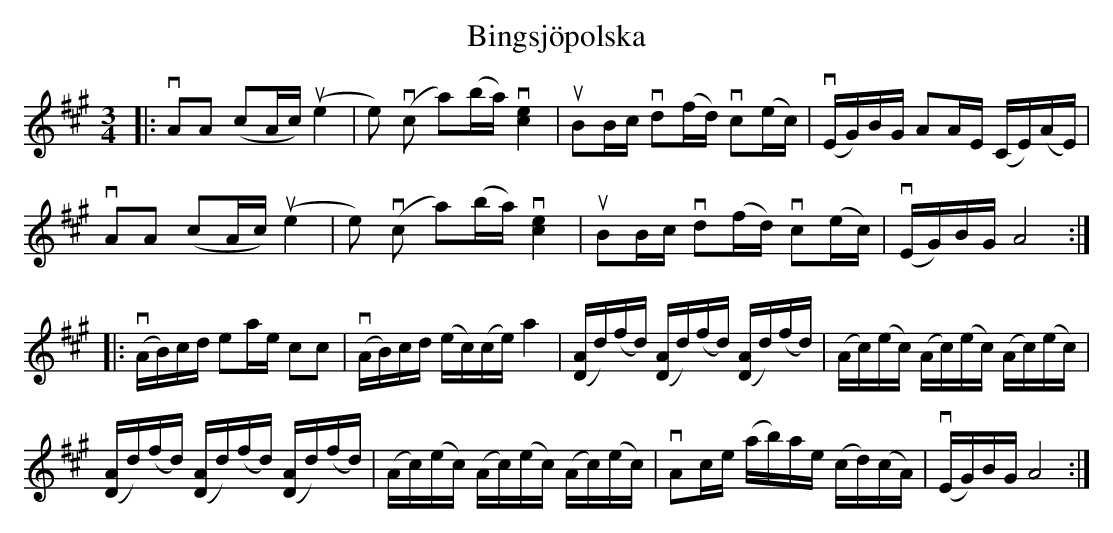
X:1
T: Bingsjöpolska
M: 3/4
L: 1/8
K: A
|: vAA (cA/c/) u(e2 | e) v(c a)(b/a/) v[e2c2] | uBB/c/ vd(f/d/) vc(e/c/) | (vE/G/)B/G/ AA/E/ (C/E/)(A/E/) |
vAA (cA/c/) u(e2 | e) v(c a)(b/a/) v[e2c2] | uBB/c/ vd(f/d/) vc(e/c/) | v(E/G/)B/G/ A4 :|
|: v(A/B/)c/d/ ea/e/ cc | v(A/B/)c/d/ (e/c/)(c/e/) a2 | ([A/D/]d/)(f/d/) ([A/D/]d/)(f/d/) ([A/D/]d/)(f/d/) | (A/c/)(e/c/) (A/c/)(e/c/) (A/c/)(e/c/) |
([A/D/]d/)(f/d/) ([A/D/]d/)(f/d/) ([A/D/]d/)(f/d/) | (A/c/)(e/c/) (A/c/)(e/c/) (A/c/)(e/c/) | vAc/e/ (a/b/)a/e/ (c/d/)(c/A/) | v(E/G/)B/G/A4 :|
